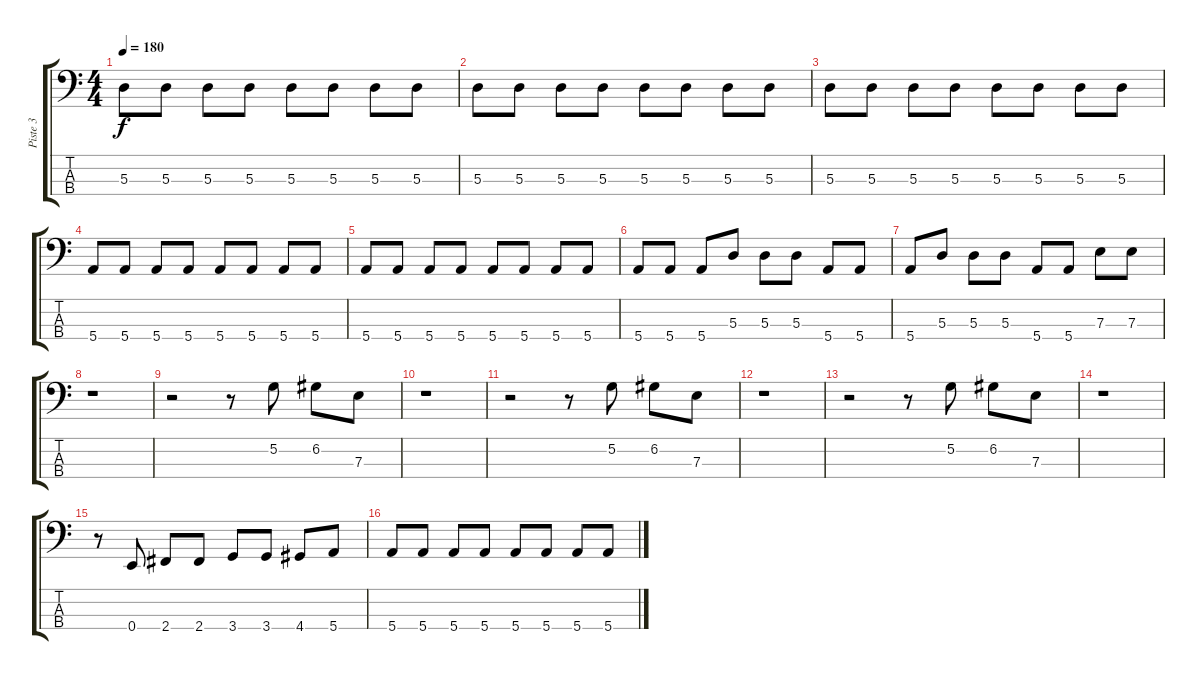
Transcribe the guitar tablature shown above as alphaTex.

\track ("Piste 3" "Piste 3") {instrument electricbassfinger}
\staff {score tabs}
\tuning (G2 D2 A1 E1) {hide}
\ts (4 4)
\tempo 180
\clef f4
\ks c
5.3.8{dy f} 5.3.8 5.3.8 5.3.8 5.3.8 5.3.8 5.3.8 5.3.8 |
5.3.8 5.3.8 5.3.8 5.3.8 5.3.8 5.3.8 5.3.8 5.3.8 |
5.3.8 5.3.8 5.3.8 5.3.8 5.3.8 5.3.8 5.3.8 5.3.8 |
5.4.8 5.4.8 5.4.8 5.4.8 5.4.8 5.4.8 5.4.8 5.4.8 |
5.4.8 5.4.8 5.4.8 5.4.8 5.4.8 5.4.8 5.4.8 5.4.8 |
5.4.8 5.4.8 5.4.8 5.3.8 5.3.8 5.3.8 5.4.8 5.4.8 |
5.4.8 5.3.8 5.3.8 5.3.8 5.4.8 5.4.8 7.3.8 7.3.8 |
r.1 |
r.2 r.8 5.2.8 6.2.8 7.3.8 |
r.1 |
r.2 r.8 5.2.8 6.2.8 7.3.8 |
r.1 |
r.2 r.8 5.2.8 6.2.8 7.3.8 |
r.1 |
r.8 0.4.8 2.4.8 2.4.8 3.4.8 3.4.8 4.4.8 5.4.8 |
5.4.8 5.4.8 5.4.8 5.4.8 5.4.8 5.4.8 5.4.8 5.4.8
